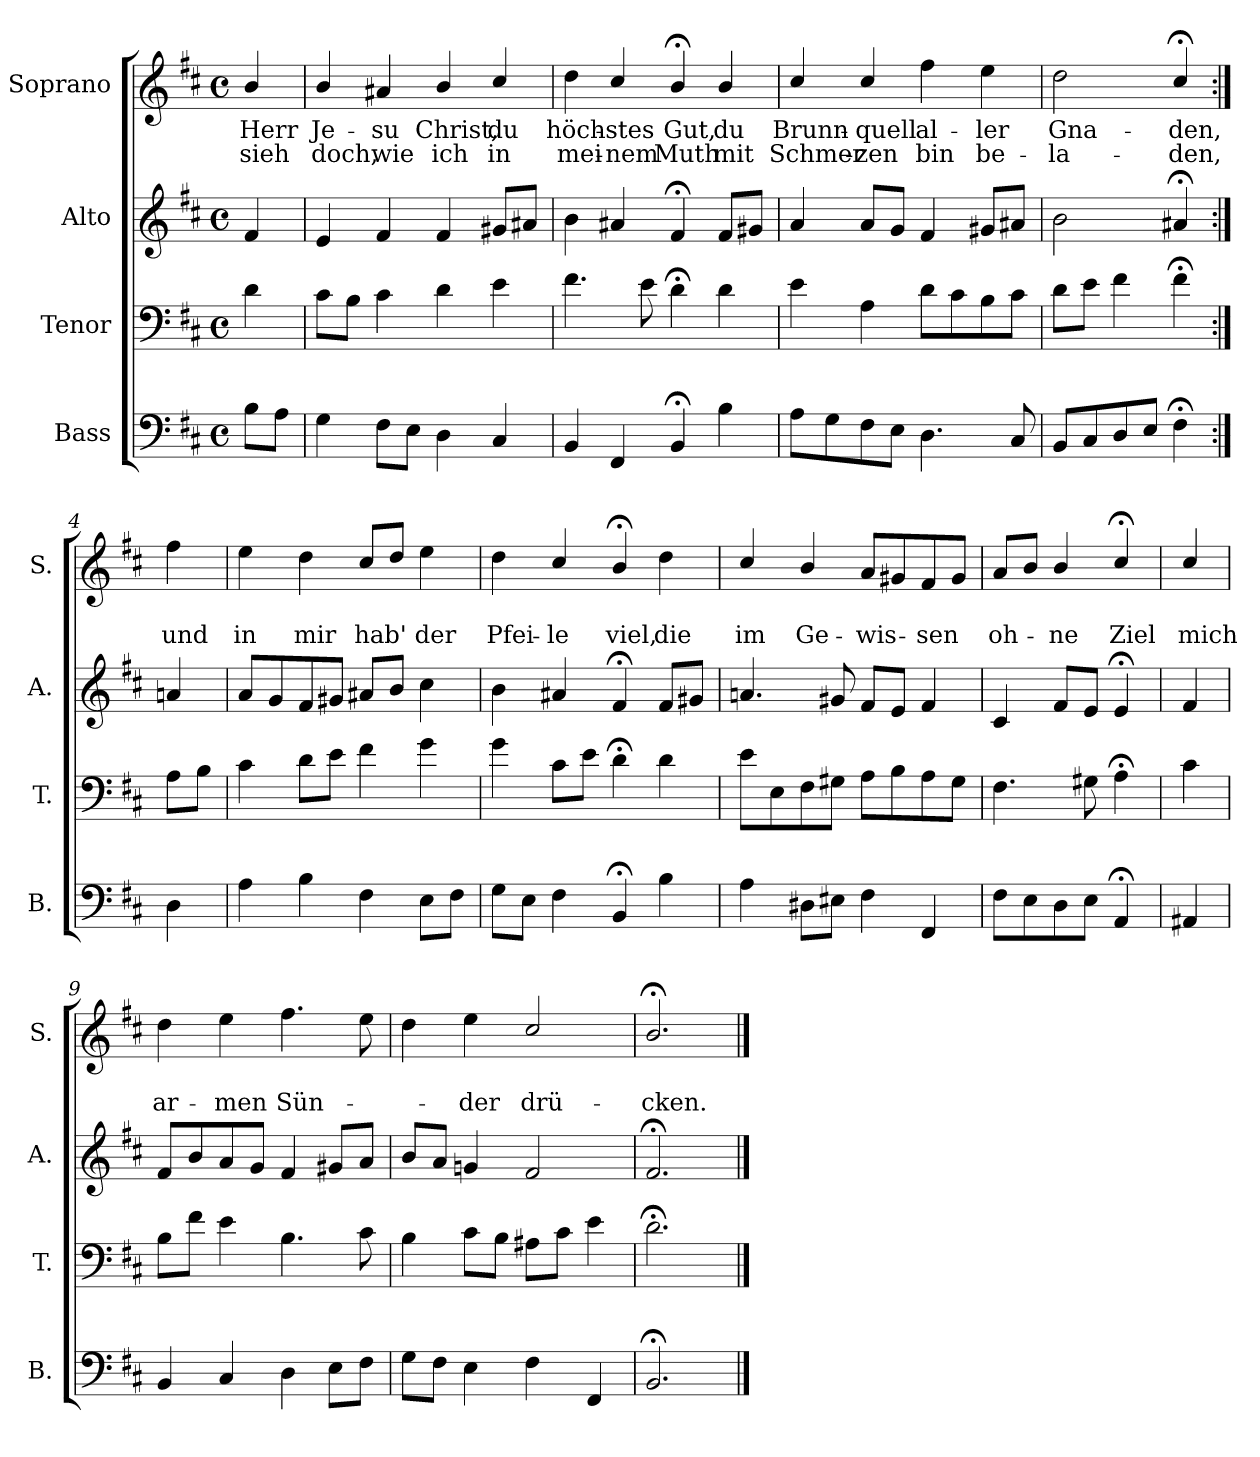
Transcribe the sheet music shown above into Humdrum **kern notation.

**kern	**kern	**kern	**kern	**text	**text
*part4	*part3	*part2	*part1	*part1	*part1
*staff4	*staff3	*staff2	*staff1	*staff1	*staff1
*I"Bass	*I"Tenor	*I"Alto	*I"Soprano	*	*
*I'B.	*I'T.	*I'A.	*I'S.	*	*
*clefF4	*clefF4	*clefG2	*clefG2	*	*
*k[f#c#]	*k[f#c#]	*k[f#c#]	*k[f#c#]	*	*
*D:	*D:	*D:	*b:	*	*
*M4/4	*M4/4	*M4/4	*M4/4	*	*
*met(c)	*met(c)	*met(c)	*met(c)	*	*
=	=	=	=	=	=
8B\L	4d\	4f#/	4b/	Herr	sieh
8A\J	.	.	.	.	.
=1	=1	=1	=1	=1	=1
4G\	8c#\L	4e/	4b/	Je-	doch,
.	8B\J	.	.	.	.
8F#\L	4c#\	4f#/	4a#X/	-su	wie
8E\J	.	.	.	.	.
4D\	4d\	4f#/	4b/	Christ,	ich
4C#/	4e\	8g#X/L	4cc#/	du	in
.	.	8a#X/J	.	.	.
=2	=2	=2	=2	=2	=2
4BB/	4.f#\	4b\	4dd\	höch-	mei-
4FF#/	.	4a#X/	4cc#/	-stes	-nem
.	8e\	.	.	.	.
4BB;</	4d;<\	4f#;</	4b;</	Gut,	Muth
4B\	4d\	8f#/L	4b/	du	mit
.	.	8g#X/J	.	.	.
=3	=3	=3	=3	=3	=3
8A\L	4e\	4a/	4cc#/	Brunn-	Schmer-
8G\	.	.	.	.	.
8F#\	4A\	8a/L	4cc#/	-quell	-zen
8E\J	.	8g/J	.	.	.
4.D\	8d\L	4f#/	4ff#\	al-	bin
.	8c#\	.	.	.	.
.	8B\	8g#X/L	4ee\	-ler	be-
8C#/	8c#\J	8a#X/J	.	.	.
=4	=4	=4	=4	=4	=4
8BB/L	8d\L	2b\	2dd\	Gna-	-la-
8C#/	8e\J	.	.	.	.
8D/	4f#\	.	.	.	.
8E/J	.	.	.	.	.
4F#;<\	4f#;<\	4a#X;</	4cc#;</	-den,	-den,
!!LO:LB:g=z
=4a:|!	=4a:|!	=4a:|!	=4a:|!	=4a:|!	=4a:|!
4D\	8A\L	4an/	4ff#\	.	und
.	8B\J	.	.	.	.
=5	=5	=5	=5	=5	=5
4A\	4c#\	8a/L	4ee\	.	in
.	.	8g/	.	.	.
4B\	8d\L	8f#/	4dd\	.	mir
.	8e\J	8g#X/J	.	.	.
4F#\	4f#\	8a#X/L	8cc#/L	.	hab'
.	.	8b/J	8dd/J	.	.
8E\L	4g\	4cc#\	4ee\	.	der
8F#\J	.	.	.	.	.
=6	=6	=6	=6	=6	=6
8G\L	4g\	4b\	4dd\	.	Pfei-
8E\J	.	.	.	.	.
4F#\	8c#\L	4a#X/	4cc#/	.	-le
.	8e\J	.	.	.	.
4BB;</	4d;<\	4f#;</	4b;</	.	viel,
4B\	4d\	8f#/L	4dd\	.	die
.	.	8g#X/J	.	.	.
=7	=7	=7	=7	=7	=7
4A\	8e\L	4.an/	4cc#/	.	im
.	8E\	.	.	.	.
8D#X\L	8F#\	.	4b/	.	Ge-
8E#X\J	8G#X\J	8g#X/	.	.	.
4F#\	8A\L	8f#/L	8a/L	.	-wis-
.	8B\	8e/J	8g#X/	.	.
4FF#/	8A\	4f#/	8f#/	.	-sen
.	8G#\J	.	8g#/J	.	.
=8	=8	=8	=8	=8	=8
8F#\L	4.F#\	4c#/	8a/L	.	oh-
8E\	.	.	8b/J	.	.
8D\	.	8f#/L	4b/	.	-ne
8E\J	8G#X\	8e/J	.	.	.
4AA;</	4A;<\	4e;</	4cc#;</	.	Ziel
!!LO:PB:g=z
=8a	=8a	=8a	=8a	=8a	=8a
4AA#X/	4c#\	4f#/	4cc#/	.	mich
=9	=9	=9	=9	=9	=9
4BB/	8B\L	8f#/L	4dd\	.	ar-
.	8f#\J	8b/	.	.	.
4C#/	4e\	8a/	4ee\	.	-men
.	.	8g/J	.	.	.
4D\	4.B\	4f#/	4.ff#\	.	Sün-
8E\L	.	8g#X/L	.	.	.
8F#\J	8c#\	8a/J	8ee\	.	.
=10	=10	=10	=10	=10	=10
8G\L	4B\	8b/L	4dd\	.	.
8F#\J	.	8a/J	.	.	.
4E\	8c#\L	4gn/	4ee\	.	-der
.	8B\J	.	.	.	.
4F#\	8A#X\L	2f#/	2cc#/	.	drü-
.	8c#\J	.	.	.	.
4FF#/	4e\	.	.	.	.
=11	=11	=11	=11	=11	=11
2.BB;</	2.d;<\	2.f#;</	2.b;</	.	-cken.
==	==	==	==	==	==
*-	*-	*-	*-	*-	*-
